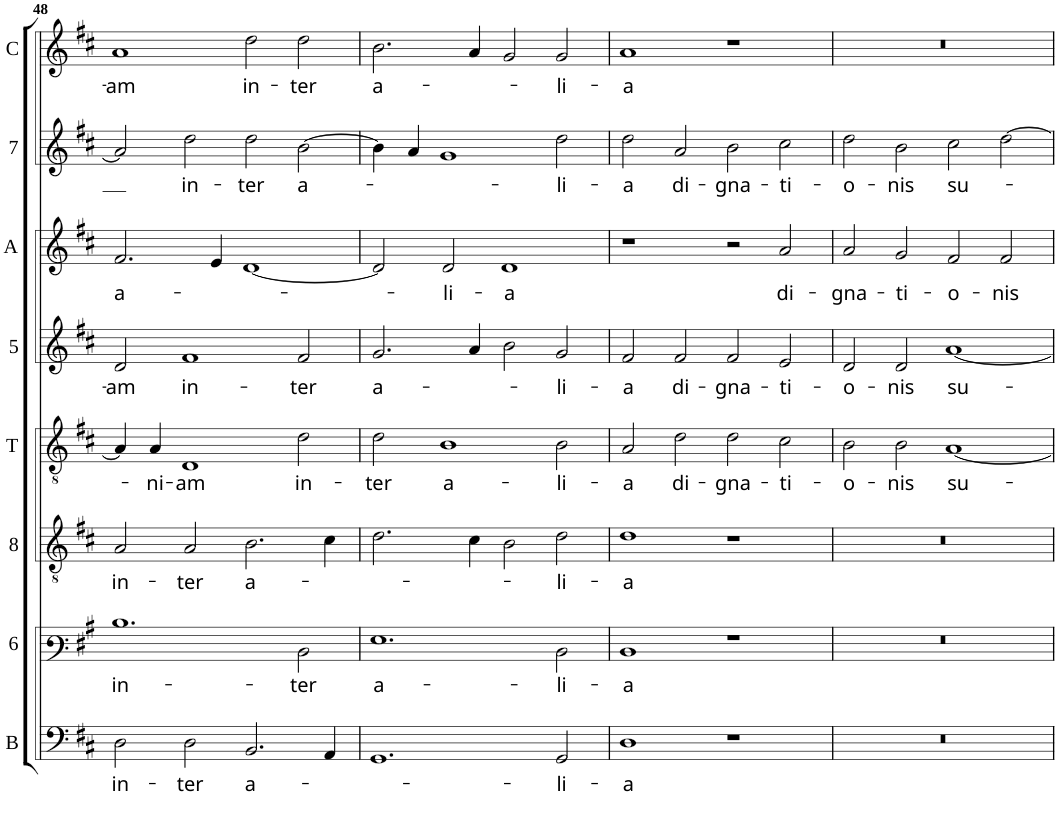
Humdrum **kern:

**kern	**text	**kern	**text	**kern	**text	**kern	**text	**kern	**text	**kern	**text	**kern	**text	**kern	**text
*part8	*part8	*part7	*part7	*part6	*part6	*part5	*part5	*part4	*part4	*part3	*part3	*part2	*part2	*part1	*part1
*staff8	*staff8	*staff7	*staff7	*staff6	*staff6	*staff5	*staff5	*staff4	*staff4	*staff3	*staff3	*staff2	*staff2	*staff1	*staff1
*I"Basis	*	*I"Sexta	*	*I"Octava	*	*I"Tenor	*	*I"Quinta	*	*I"Altus	*	*I"Septima	*	*I"Cantus	*
*I'B	*	*	*	*	*	*I'T	*	*	*	*I'A	*	*	*	*I'C	*
!!LO:PB:g=z
*clefF4	*	*clefF3	*	*clefGv2	*	*clefGv2	*	*clefG2	*	*clefG2	*	*clefG2	*	*clefG2	*
*k[f#c#]	*	*k[f#c#]	*	*k[f#c#]	*	*k[f#c#]	*	*k[f#c#]	*	*k[f#c#]	*	*k[f#c#]	*	*k[f#c#]	*
*D:	*	*D:	*	*D:	*	*D:	*	*D:	*	*D:	*	*D:	*	*D:	*
*M4/2	*	*M4/2	*	*M4/2	*	*M4/2	*	*M4/2	*	*M4/2	*	*M4/2	*	*M4/2	*
=48	=48	=48	=48	=48	=48	=48	=48	=48	=48	=48	=48	=48	=48	=48	=48
!	!LO:LY:b	!	!LO:LY:b	!	!LO:LY:b	!	!	!	!LO:LY:b	!	!LO:LY:b	!	!	!	!LO:LY:b
2D\	in-	1.d	in-	2A/	in-	4A/]	.	2d/	-am	2.f#/	a-	2a/]	.	1a	-am
!	!	!	!	!	!	!	!LO:LY:b	!	!	!	!	!	!	!	!
.	.	.	.	.	.	4A/	-ni-	.	.	.	.	.	.	.	.
!	!LO:LY:b	!	!	!	!LO:LY:b	!	!LO:LY:b	!	!LO:LY:b	!	!	!	!LO:LY:b	!	!
2D\	-ter	.	.	2A/	-ter	1D	-am	1f#	in-	.	.	2dd\	in-	.	.
.	.	.	.	.	.	.	.	.	.	4e/	.	.	.	.	.
!	!LO:LY:b	!	!	!	!LO:LY:b	!	!	!	!	!	!	!	!LO:LY:b	!	!LO:LY:b
2.BB/	a-	.	.	2.B\	a-	.	.	.	.	[1d	.	2dd\	-ter	2dd\	in-
!	!	!	!LO:LY:b	!	!	!	!LO:LY:b	!	!LO:LY:b	!	!	!	!LO:LY:b	!	!LO:LY:b
.	.	2D\	-ter	.	.	2d\	in-	2f#/	-ter	.	.	[2b\	a-	2dd\	-ter
4AA/	.	.	.	4c#\	.	.	.	.	.	.	.	.	.	.	.
=49	=49	=49	=49	=49	=49	=49	=49	=49	=49	=49	=49	=49	=49	=49	=49
!	!	!	!LO:LY:b	!	!	!	!LO:LY:b	!	!LO:LY:b	!	!	!	!	!	!LO:LY:b
1.GG	.	1.G	a-	2.d\	.	2d\	-ter	2.g/	a-	2d/]	.	4b\]	.	2.b\	a-
.	.	.	.	.	.	.	.	.	.	.	.	4a/	.	.	.
!	!	!	!	!	!	!	!LO:LY:b	!	!	!	!LO:LY:b	!	!	!	!
.	.	.	.	.	.	1B	a-	.	.	2d/	-li-	1g	.	.	.
.	.	.	.	4c#\	.	.	.	4a/	.	.	.	.	.	4a/	.
!	!	!	!	!	!	!	!	!	!	!	!LO:LY:b	!	!	!	!
.	.	.	.	2B\	.	.	.	2b\	.	1d	-a	.	.	2g/	.
!	!LO:LY:b	!	!LO:LY:b	!	!LO:LY:b	!	!LO:LY:b	!	!LO:LY:b	!	!	!	!LO:LY:b	!	!LO:LY:b
2GG/	-li-	2D\	-li-	2d\	-li-	2B\	-li-	2g/	-li-	.	.	2dd\	-li-	2g/	-li-
=50	=50	=50	=50	=50	=50	=50	=50	=50	=50	=50	=50	=50	=50	=50	=50
!	!LO:LY:b	!	!LO:LY:b	!	!LO:LY:b	!	!LO:LY:b	!	!LO:LY:b	!	!	!	!LO:LY:b	!	!LO:LY:b
1D	-a	1D	-a	1d	-a	2A/	-a	2f#/	-a	1r	.	2dd\	-a	1a	-a
!	!	!	!	!	!	!	!LO:LY:b	!	!LO:LY:b	!	!	!	!LO:LY:b	!	!
.	.	.	.	.	.	2d\	di-	2f#/	di-	.	.	2a/	di-	.	.
!	!	!	!	!	!	!	!LO:LY:b	!	!LO:LY:b	!	!	!	!LO:LY:b	!	!
1r	.	1r	.	1r	.	2d\	-gna-	2f#/	-gna-	2r	.	2b\	-gna-	1r	.
!	!	!	!	!	!	!	!LO:LY:b	!	!LO:LY:b	!	!LO:LY:b	!	!LO:LY:b	!	!
.	.	.	.	.	.	2c#\	-ti-	2e/	-ti-	2a/	di-	2cc#\	-ti-	.	.
=51	=51	=51	=51	=51	=51	=51	=51	=51	=51	=51	=51	=51	=51	=51	=51
!	!	!	!	!	!	!	!LO:LY:b	!	!LO:LY:b	!	!LO:LY:b	!	!LO:LY:b	!	!
0r	.	0r	.	0r	.	2B\	-o-	2d/	-o-	2a/	-gna-	2dd\	-o-	0r	.
!	!	!	!	!	!	!	!LO:LY:b	!	!LO:LY:b	!	!LO:LY:b	!	!LO:LY:b	!	!
.	.	.	.	.	.	2B\	-nis	2d/	-nis	2g/	-ti-	2b\	-nis	.	.
!	!	!	!	!	!	!	!LO:LY:b	!	!LO:LY:b	!	!LO:LY:b	!	!LO:LY:b	!	!
.	.	.	.	.	.	[1A	su-	[1a	su-	2f#/	-o-	2cc#\	su-	.	.
!	!	!	!	!	!	!	!	!	!	!	!LO:LY:b	!	!	!	!
.	.	.	.	.	.	.	.	.	.	2f#/	-nis	[2dd\	.	.	.
=	=	=	=	=	=	=	=	=	=	=	=	=	=	=	=
*-	*-	*-	*-	*-	*-	*-	*-	*-	*-	*-	*-	*-	*-	*-	*-
